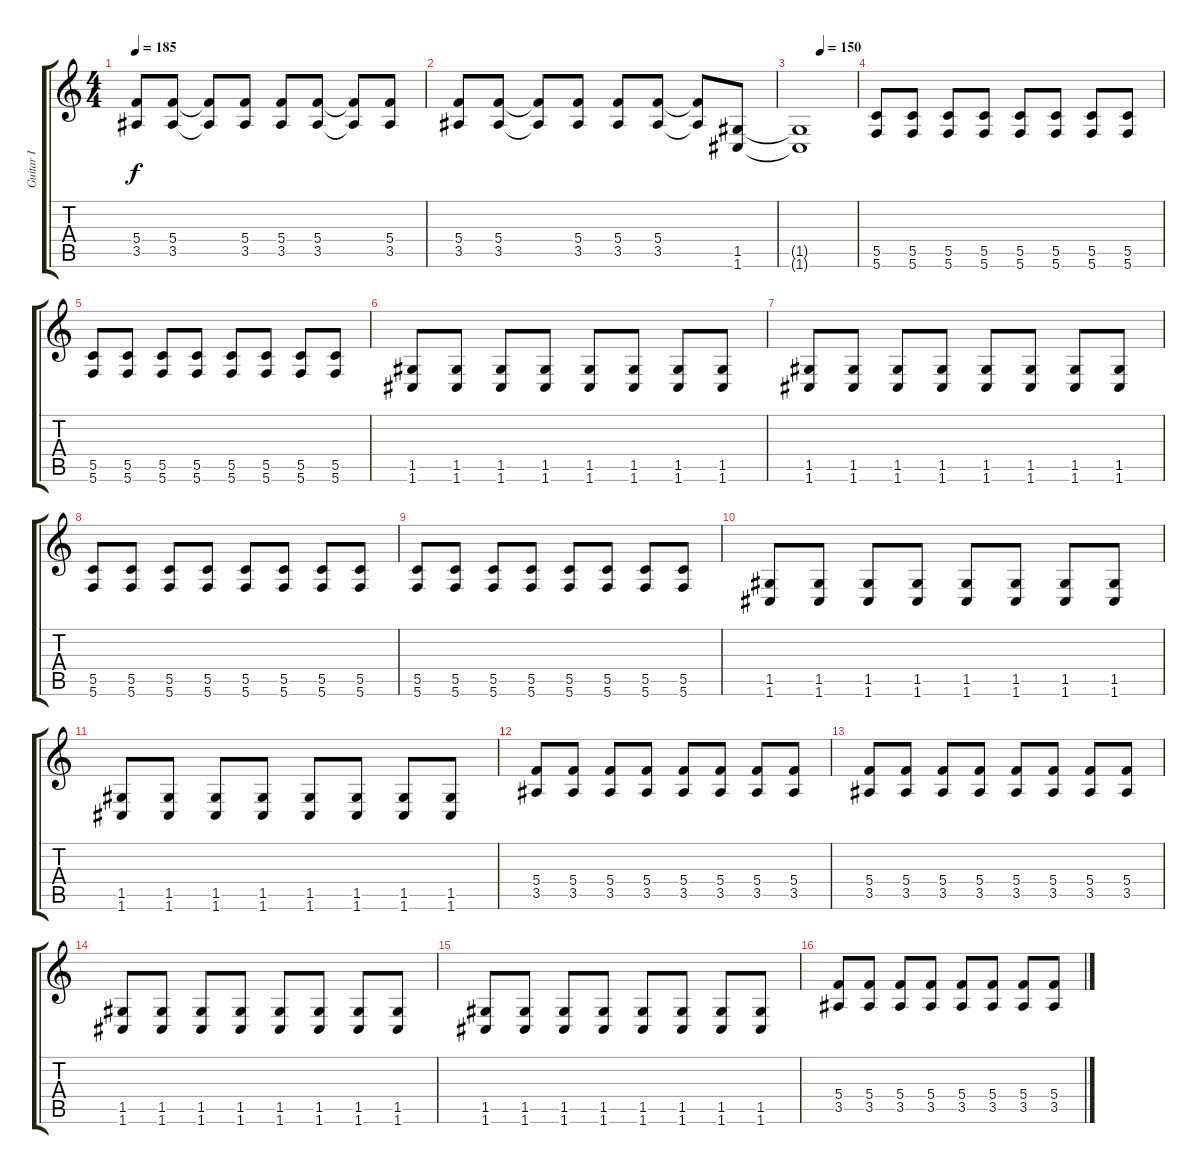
\track ("Guitar I" "Guitar I") {instrument overdrivenguitar}
\staff {score tabs}
\tuning (D4 A3 F3 C3 G2 C2) {hide}
\ts (4 4)
\tempo 185
\clef g2
\ks c
(5.4 3.5).8{dy f} (5.4 3.5).8 (5.4{t} 3.5{t}).8 (5.4 3.5).8 (5.4 3.5).8 (5.4 3.5).8 (5.4{t} 3.5{t}).8 (5.4 3.5).8 |
(5.4 3.5).8 (5.4 3.5).8 (5.4{t} 3.5{t}).8 (5.4 3.5).8 (5.4 3.5).8 (5.4 3.5).8 (5.4{t} 3.5{t}).8 (1.5 1.6).8 |
\tempo (150 0.375)
(1.5{t} 1.6{t}).1 |
(5.5 5.6).8 (5.5 5.6).8 (5.5 5.6).8 (5.5 5.6).8 (5.5 5.6).8 (5.5 5.6).8 (5.5 5.6).8 (5.5 5.6).8 |
(5.5 5.6).8 (5.5 5.6).8 (5.5 5.6).8 (5.5 5.6).8 (5.5 5.6).8 (5.5 5.6).8 (5.5 5.6).8 (5.5 5.6).8 |
(1.5 1.6).8 (1.5 1.6).8 (1.5 1.6).8 (1.5 1.6).8 (1.5 1.6).8 (1.5 1.6).8 (1.5 1.6).8 (1.5 1.6).8 |
(1.5 1.6).8 (1.5 1.6).8 (1.5 1.6).8 (1.5 1.6).8 (1.5 1.6).8 (1.5 1.6).8 (1.5 1.6).8 (1.5 1.6).8 |
(5.5 5.6).8 (5.5 5.6).8 (5.5 5.6).8 (5.5 5.6).8 (5.5 5.6).8 (5.5 5.6).8 (5.5 5.6).8 (5.5 5.6).8 |
(5.5 5.6).8 (5.5 5.6).8 (5.5 5.6).8 (5.5 5.6).8 (5.5 5.6).8 (5.5 5.6).8 (5.5 5.6).8 (5.5 5.6).8 |
(1.5 1.6).8 (1.5 1.6).8 (1.5 1.6).8 (1.5 1.6).8 (1.5 1.6).8 (1.5 1.6).8 (1.5 1.6).8 (1.5 1.6).8 |
(1.5 1.6).8 (1.5 1.6).8 (1.5 1.6).8 (1.5 1.6).8 (1.5 1.6).8 (1.5 1.6).8 (1.5 1.6).8 (1.5 1.6).8 |
(5.4 3.5).8 (5.4 3.5).8 (5.4 3.5).8 (5.4 3.5).8 (5.4 3.5).8 (5.4 3.5).8 (5.4 3.5).8 (5.4 3.5).8 |
(5.4 3.5).8 (5.4 3.5).8 (5.4 3.5).8 (5.4 3.5).8 (5.4 3.5).8 (5.4 3.5).8 (5.4 3.5).8 (5.4 3.5).8 |
(1.5 1.6).8 (1.5 1.6).8 (1.5 1.6).8 (1.5 1.6).8 (1.5 1.6).8 (1.5 1.6).8 (1.5 1.6).8 (1.5 1.6).8 |
(1.5 1.6).8 (1.5 1.6).8 (1.5 1.6).8 (1.5 1.6).8 (1.5 1.6).8 (1.5 1.6).8 (1.5 1.6).8 (1.5 1.6).8 |
(5.4 3.5).8 (5.4 3.5).8 (5.4 3.5).8 (5.4 3.5).8 (5.4 3.5).8 (5.4 3.5).8 (5.4 3.5).8 (5.4 3.5).8
